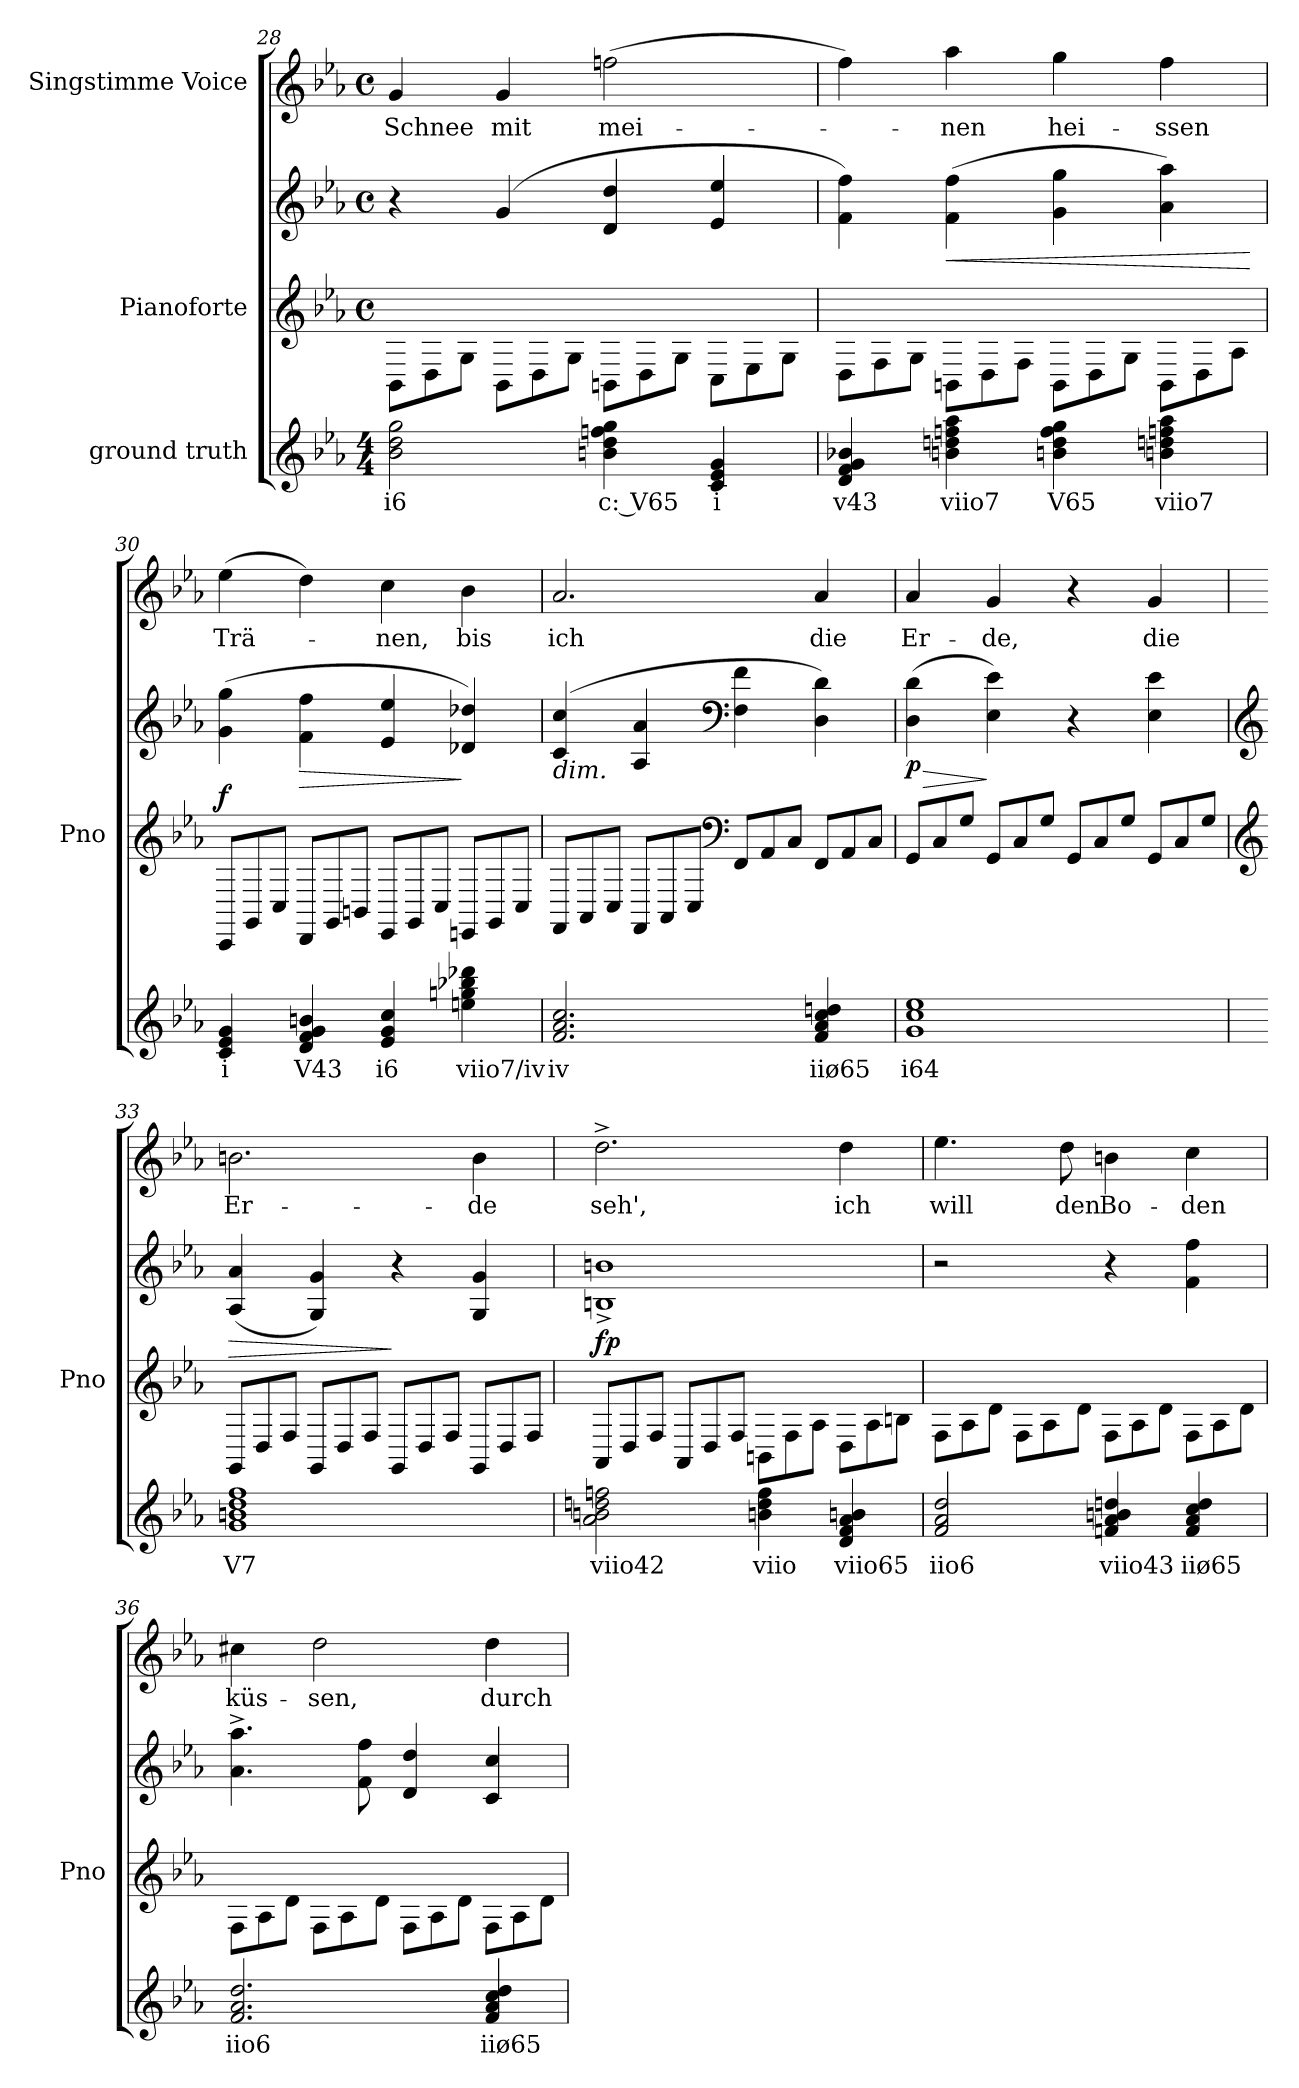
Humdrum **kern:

**kern	**text	**kern	**kern	**dynam	**kern	**text
*part3	*part3	*part2	*part2	*part2	*part1	*part1
*staff4	*staff4	*staff3	*staff2	*staff2/3	*staff1	*staff1
*I"ground truth	*	*I"Pianoforte	*	*	*I"Singstimme Voice	*
*	*	*I'Pno	*	*	*	*
*	*	*clefG2	*clefG2	*	*clefG2	*
*k[b-e-a-]	*	*k[b-e-a-]	*k[b-e-a-]	*	*k[b-e-a-]	*
*M4/4	*	*M4/4	*M4/4	*	*M4/4	*
*	*	*met(c)	*met(c)	*	*met(c)	*
=28	=28	=28	=28	=28	=28	=28
*	*	*Xtuplet	*	*	*	*
!	!	!	!	!	!	!LO:LY:b
2b- 2dd 2gg	i6	12BB-\L	4r	.	4g/	Schnee
.	.	12D\	.	.	.	.
.	.	12G\J	.	.	.	.
!	!	!	!	!	!	!LO:LY:b
.	.	12BB-\L	(>4g/	.	4g/	mit
.	.	12D\	.	.	.	.
.	.	12G\J	.	.	.	.
!	!	!	!	!	!	!LO:LY:b
4bn 4dd 4ffn 4gg	c: V65	12BBn\L	4d/ 4dd/	.	(>2ffn\	mei-
.	.	12D\	.	.	.	.
.	.	12G\J	.	.	.	.
4c 4e- 4g	i	12C\L	4e-/ 4ee-/	.	.	.
.	.	12E-\	.	.	.	.
.	.	12G\J	.	.	.	.
=29	=29	=29	=29	=29	=29	=29
4d 4f 4g 4b-X	v43	12D\L	4f\ 4ff\)	.	4ff\)	.
.	.	12F\	.	.	.	.
.	.	12G\J	.	.	.	.
!	!	!	!	!LO:HP:b	!	!
!	!	!	!	!	!	!LO:LY:b
4bn 4ddn 4ffn 4aa-	viio7	12BBn\L	(>4f\ 4ff\	<	4aa-\	-nen
.	.	12D\	.	.	.	.
.	.	12F\J	.	.	.	.
!	!	!	!	!	!	!LO:LY:b
4bn 4dd 4ff 4gg	V65	12BB\L	4g\ 4gg\	.	4gg\	hei-
.	.	12D\	.	.	.	.
.	.	12G\J	.	.	.	.
!	!	!	!	!	!	!LO:LY:b
4bn 4ddn 4ffn 4aa-	viio7	12BB\L	4a-\ 4aa-\)	.	4ff\	-ssen
.	.	12D\	.	.	.	.
.	.	12A-\J	.	.	.	.
.	.	.	.	[	.	.
=30	=30	=30	=30	=30	=30	=30
!	!	!	!	!LO:DY:a=2	!	!LO:LY:b
4c 4e- 4g	i	12CC/L	(>4g\ 4gg\	f	(>4ee-\	Trä-
.	.	12GG/	.	.	.	.
.	.	12C/J	.	.	.	.
!	!	!	!	!LO:HP:b	!	!
4d 4f 4g 4bn	V43	12DD/L	4f\ 4ff\	>	4dd\)	.
.	.	12GG/	.	.	.	.
.	.	12BBn/J	.	.	.	.
!	!	!	!	!	!	!LO:LY:b
4e- 4g 4cc	i6	12EE-/L	4e-/ 4ee-/	.	4cc\	-nen,
.	.	12GG/	.	.	.	.
.	.	12C/J	.	.	.	.
!	!	!	!	!	!	!LO:LY:b
4een 4ggn 4bb-X 4ddd-X	viio7/iv	12EEn/L	4d-X/ 4dd-X/)	]	4b-\	bis
.	.	12GG/	.	.	.	.
.	.	12C/J	.	.	.	.
=31	=31	=31	=31	=31	=31	=31
!	!	!	!LO:TX:b:i:t=dim.	!	!	!
!	!	!	!	!	!	!LO:LY:b
2.f 2.a- 2.cc	iv	12FF/L	(>4c/ 4cc/	.	2.a-/	ich
.	.	12AA-/	.	.	.	.
.	.	12C/J	.	.	.	.
.	.	12FF/L	4A-/ 4a-/	.	.	.
.	.	12AA-/	.	.	.	.
.	.	12C/J	.	.	.	.
*	*	*clefF4	*clefF4	*	*	*
.	.	12FF/L	4F\ 4f\	.	.	.
.	.	12AA-/	.	.	.	.
.	.	12C/J	.	.	.	.
!	!	!	!	!	!	!LO:LY:b
4f 4a- 4cc 4ddn	iiø65	12FF/L	4D\ 4d\)	.	4a-/	die
.	.	12AA-/	.	.	.	.
.	.	12C/J	.	.	.	.
=32	=32	=32	=32	=32	=32	=32
!	!	!	!	!LO:HP:b	!	!
!	!	!	!	!LO:DY:n=1:b	!	!LO:LY:b
1g 1cc 1ee-	i64	12GG/L	(>4D\ 4d\	> p	4a-/	Er-
.	.	12C/	.	.	.	.
.	.	12G/J	.	.	.	.
!	!	!	!	!	!	!LO:LY:b
.	.	12GG/L	4E-\ 4e-\)	]	4g/	-de,
.	.	12C/	.	.	.	.
.	.	12G/J	.	.	.	.
.	.	12GG/L	4r	.	4r	.
.	.	12C/	.	.	.	.
.	.	12G/J	.	.	.	.
!	!	!	!	!	!	!LO:LY:b
.	.	12GG/L	4E-\ 4e-\	.	4g/	die
.	.	12C/	.	.	.	.
.	.	12G/J	.	.	.	.
=33	=33	=33	=33	=33	=33	=33
*	*	*clefG2	*clefG2	*	*	*
!	!	!	!	!LO:HP:b	!	!
!	!	!	!	!	!	!LO:LY:b
1g 1bn 1dd 1ff	V7	12GG/L	(<4A-/ 4a-/	>	2.bn\	Er-
.	.	12D/	.	.	.	.
.	.	12F/J	.	.	.	.
.	.	12GG/L	4G/ 4g/)	.	.	.
.	.	12D/	.	.	.	.
.	.	12F/J	.	.	.	.
.	.	12GG/L	4r	]	.	.
.	.	12D/	.	.	.	.
.	.	12F/J	.	.	.	.
!	!	!	!	!	!	!LO:LY:b
.	.	12GG/L	4G/ 4g/	.	4b\	-de
.	.	12D/	.	.	.	.
.	.	12F/J	.	.	.	.
=34	=34	=34	=34	=34	=34	=34
!	!	!	!	!LO:DY:a=2	!	!LO:LY:b
2a- 2bn 2ddn 2ffn	viio42	12AA-/L	1Bn^ 1bn^	fp	2.dd^\	seh',
.	.	12D/	.	.	.	.
.	.	12F/J	.	.	.	.
.	.	12AA-/L	.	.	.	.
.	.	12D/	.	.	.	.
.	.	12F/J	.	.	.	.
4bn 4dd 4ff	viio	12BBn\L	.	.	.	.
.	.	12F\	.	.	.	.
.	.	12A-\J	.	.	.	.
!	!	!	!	!	!	!LO:LY:b
4d 4f 4a- 4bn	viio65	12D\L	.	.	4dd\	ich
.	.	12A-\	.	.	.	.
.	.	12Bn\J	.	.	.	.
=35	=35	=35	=35	=35	=35	=35
!	!	!	!	!	!	!LO:LY:b
2f 2a- 2dd	iio6	12F\L	2r	.	4.ee-\	will
.	.	12A-\	.	.	.	.
.	.	12d\J	.	.	.	.
.	.	12F\L	.	.	.	.
.	.	12A-\	.	.	.	.
!	!	!	!	!	!	!LO:LY:b
.	.	.	.	.	8dd\	den
.	.	12d\J	.	.	.	.
!	!	!	!	!	!	!LO:LY:b
4fn 4a- 4bn 4ddn	viio43	12F\L	4r	.	4bn\	Bo-
.	.	12A-\	.	.	.	.
.	.	12d\J	.	.	.	.
!	!	!	!	!	!	!LO:LY:b
4f 4a- 4cc 4dd	iiø65	12F\L	4f\ 4ff\	.	4cc\	-den
.	.	12A-\	.	.	.	.
.	.	12d\J	.	.	.	.
=36	=36	=36	=36	=36	=36	=36
!	!	!	!	!	!	!LO:LY:b
2.f 2.a- 2.dd	iio6	12F\L	4.a-\^ 4.aa-\^	.	4cc#X\	küs-
.	.	12A-\	.	.	.	.
.	.	12d\J	.	.	.	.
!	!	!	!	!	!	!LO:LY:b
.	.	12F\L	.	.	2dd\	-sen,
.	.	12A-\	.	.	.	.
.	.	.	8f\ 8ff\	.	.	.
.	.	12d\J	.	.	.	.
.	.	12F\L	4d/ 4dd/	.	.	.
.	.	12A-\	.	.	.	.
.	.	12d\J	.	.	.	.
!	!	!	!	!	!	!LO:LY:b
4f 4a- 4cc 4dd	iiø65	12F\L	4c/ 4cc/	.	4dd\	durch-
.	.	12A-\	.	.	.	.
.	.	12d\J	.	.	.	.
=	=	=	=	=	=	=
*-	*-	*-	*-	*-	*-	*-
